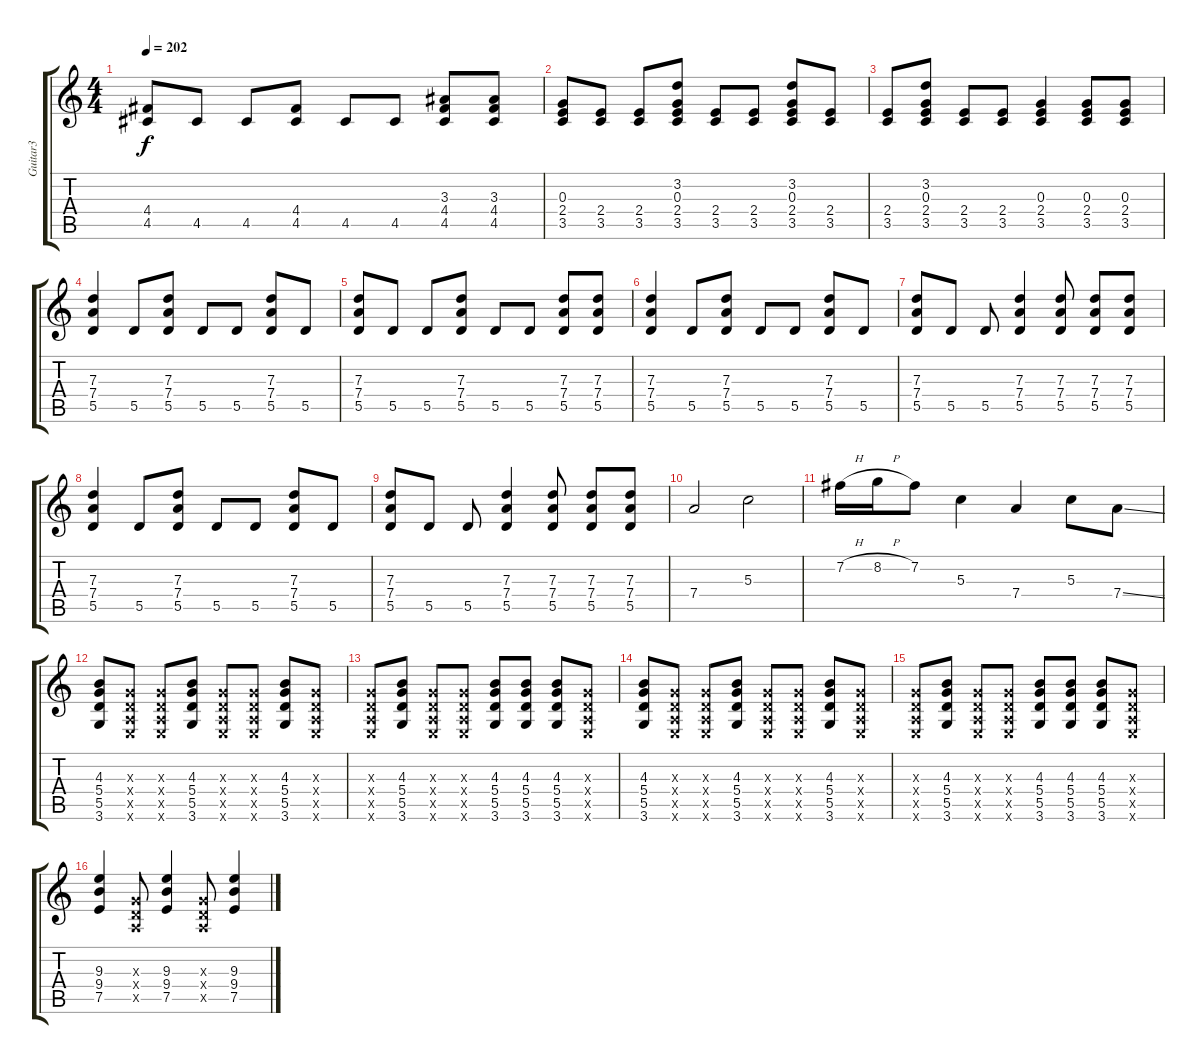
\track ("Guitar3" "Guitar3") {instrument distortionguitar}
\staff {score tabs}
\tuning (E4 B3 G3 D3 A2 E2) {hide}
\ts (4 4)
\tempo 202
\clef g2
\ks c
(4.4 4.5).8{dy f} 4.5.8 4.5.8 (4.4 4.5).8 4.5.8 4.5.8 (3.3 4.4 4.5).8 (3.3 4.4 4.5).8 |
(0.3 2.4 3.5).8 (2.4 3.5).8 (2.4 3.5).8 (3.2 0.3 2.4 3.5).8 (2.4 3.5).8 (2.4 3.5).8 (3.2 0.3 2.4 3.5).8 (2.4 3.5).8 |
(2.4 3.5).8 (3.2 0.3 2.4 3.5).8 (2.4 3.5).8 (2.4 3.5).8 (0.3 2.4 3.5).4 (0.3 2.4 3.5).8 (0.3 2.4 3.5).8 |
(7.3 7.4 5.5).4 5.5.8 (7.3 7.4 5.5).8 5.5.8 5.5.8 (7.3 7.4 5.5).8 5.5.8 |
(7.3 7.4 5.5).8 5.5.8 5.5.8 (7.3 7.4 5.5).8 5.5.8 5.5.8 (7.3 7.4 5.5).8 (7.3 7.4 5.5).8 |
(7.3 7.4 5.5).4 5.5.8 (7.3 7.4 5.5).8 5.5.8 5.5.8 (7.3 7.4 5.5).8 5.5.8 |
(7.3 7.4 5.5).8 5.5.8 5.5.8 (7.3 7.4 5.5).4 (7.3 7.4 5.5).8 (7.3 7.4 5.5).8 (7.3 7.4 5.5).8 |
(7.3 7.4 5.5).4 5.5.8 (7.3 7.4 5.5).8 5.5.8 5.5.8 (7.3 7.4 5.5).8 5.5.8 |
(7.3 7.4 5.5).8 5.5.8 5.5.8 (7.3 7.4 5.5).4 (7.3 7.4 5.5).8 (7.3 7.4 5.5).8 (7.3 7.4 5.5).8 |
7.4.2 5.3.2 |
7.2{h}.16 8.2{h}.16 7.2.8 5.3.4 7.4.4 5.3.8 7.4{ss}.8 |
(4.3 5.4 5.5 3.6).8 (0.3{x} 0.4{x} 0.5{x} 0.6{x}).8 (0.3{x} 0.4{x} 0.5{x} 0.6{x}).8 (4.3 5.4 5.5 3.6).8 (0.3{x} 0.4{x} 0.5{x} 0.6{x}).8 (0.3{x} 0.4{x} 0.5{x} 0.6{x}).8 (4.3 5.4 5.5 3.6).8 (0.3{x} 0.4{x} 0.5{x} 0.6{x}).8 |
(0.3{x} 0.4{x} 0.5{x} 0.6{x}).8 (4.3 5.4 5.5 3.6).8 (0.3{x} 0.4{x} 0.5{x} 0.6{x}).8 (0.3{x} 0.4{x} 0.5{x} 0.6{x}).8 (4.3 5.4 5.5 3.6).8 (4.3 5.4 5.5 3.6).8 (4.3 5.4 5.5 3.6).8 (0.3{x} 0.4{x} 0.5{x} 0.6{x}).8 |
(4.3 5.4 5.5 3.6).8 (0.3{x} 0.4{x} 0.5{x} 0.6{x}).8 (0.3{x} 0.4{x} 0.5{x} 0.6{x}).8 (4.3 5.4 5.5 3.6).8 (0.3{x} 0.4{x} 0.5{x} 0.6{x}).8 (0.3{x} 0.4{x} 0.5{x} 0.6{x}).8 (4.3 5.4 5.5 3.6).8 (0.3{x} 0.4{x} 0.5{x} 0.6{x}).8 |
(0.3{x} 0.4{x} 0.5{x} 0.6{x}).8 (4.3 5.4 5.5 3.6).8 (0.3{x} 0.4{x} 0.5{x} 0.6{x}).8 (0.3{x} 0.4{x} 0.5{x} 0.6{x}).8 (4.3 5.4 5.5 3.6).8 (4.3 5.4 5.5 3.6).8 (4.3 5.4 5.5 3.6).8 (0.3{x} 0.4{x} 0.5{x} 0.6{x}).8 |
(9.3 9.4 7.5).4 (0.3{x} 0.4{x} 0.5{x}).8 (9.3 9.4 7.5).4 (0.3{x} 0.4{x} 0.5{x}).8 (9.3 9.4 7.5).4
